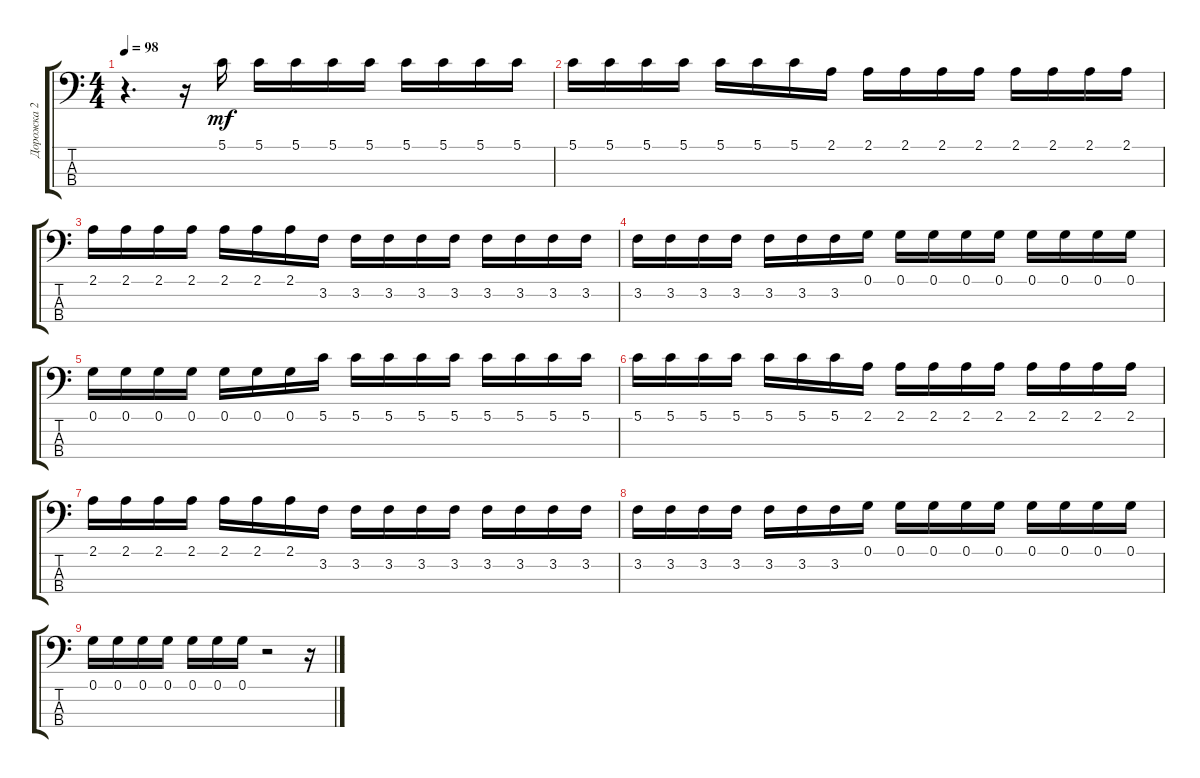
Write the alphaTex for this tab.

\track ("Дорожка 2" "Дорожка 2") {instrument acousticbass}
\staff {score tabs}
\tuning (G2 D2 A1 E1) {hide}
\ts (4 4)
\tempo 98
\clef f4
\ks c
r.4{d dy mf instrument acousticbass} r.16 5.1.16 5.1.16 5.1.16 5.1.16 5.1.16 5.1.16 5.1.16 5.1.16 5.1.16 |
5.1.16 5.1.16 5.1.16 5.1.16 5.1.16 5.1.16 5.1.16 2.1.16 2.1.16 2.1.16 2.1.16 2.1.16 2.1.16 2.1.16 2.1.16 2.1.16 |
2.1.16 2.1.16 2.1.16 2.1.16 2.1.16 2.1.16 2.1.16 3.2.16 3.2.16 3.2.16 3.2.16 3.2.16 3.2.16 3.2.16 3.2.16 3.2.16 |
3.2.16 3.2.16 3.2.16 3.2.16 3.2.16 3.2.16 3.2.16 0.1.16 0.1.16 0.1.16 0.1.16 0.1.16 0.1.16 0.1.16 0.1.16 0.1.16 |
0.1.16 0.1.16 0.1.16 0.1.16 0.1.16 0.1.16 0.1.16 5.1.16 5.1.16 5.1.16 5.1.16 5.1.16 5.1.16 5.1.16 5.1.16 5.1.16 |
5.1.16 5.1.16 5.1.16 5.1.16 5.1.16 5.1.16 5.1.16 2.1.16 2.1.16 2.1.16 2.1.16 2.1.16 2.1.16 2.1.16 2.1.16 2.1.16 |
2.1.16 2.1.16 2.1.16 2.1.16 2.1.16 2.1.16 2.1.16 3.2.16 3.2.16 3.2.16 3.2.16 3.2.16 3.2.16 3.2.16 3.2.16 3.2.16 |
3.2.16 3.2.16 3.2.16 3.2.16 3.2.16 3.2.16 3.2.16 0.1.16 0.1.16 0.1.16 0.1.16 0.1.16 0.1.16 0.1.16 0.1.16 0.1.16 |
0.1.16 0.1.16 0.1.16 0.1.16 0.1.16 0.1.16 0.1.16 r.2 r.16
